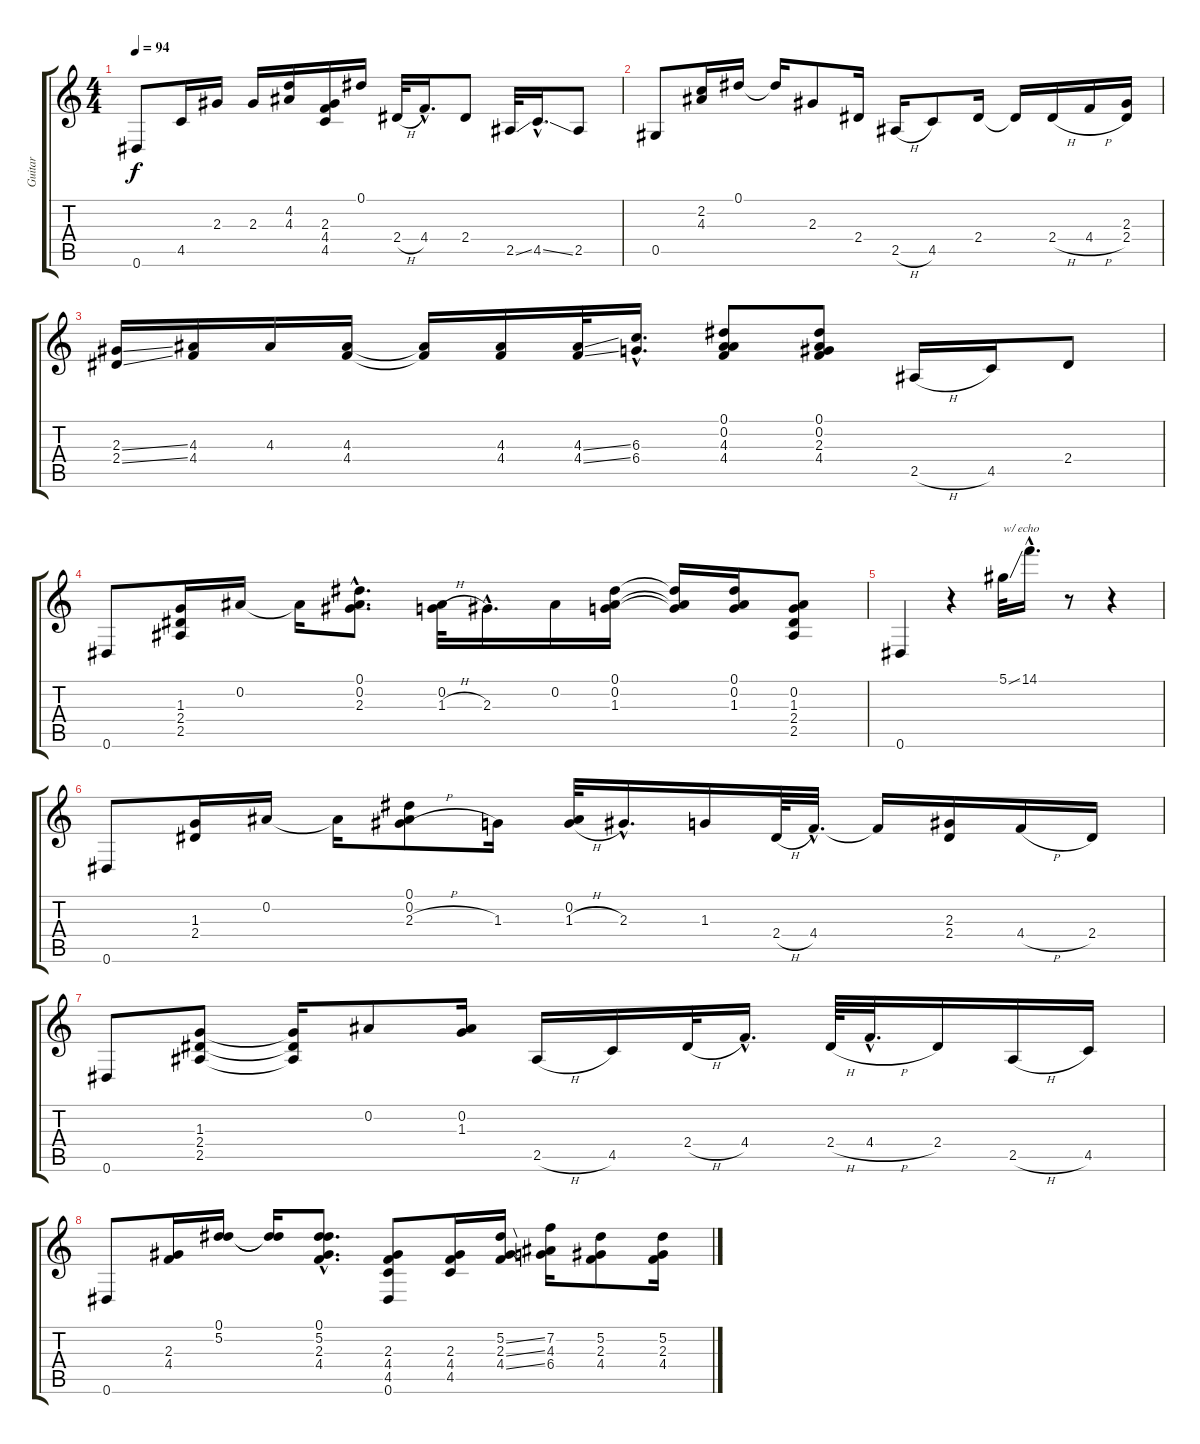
\track ("Guitar" "Guitar") {instrument electricguitarclean}
\staff {score tabs}
\tuning (Eb4 Bb3 Gb3 Db3 Ab2 Eb2) {hide}
\ts (4 4)
\tempo 94
\clef g2
\ks c
0.6.8{dy f} 4.5.16 2.3.16 2.3.16 (4.2 4.3).16 (2.3 4.4 4.5).16 0.1.16 2.4{h}.32 4.4{hac}.16{d} 2.4.8 2.5{ss}.32 4.5{ss hac}.16{d} 2.5.8 |
0.5.8 (2.2 4.3).16 0.1.16 0.1{t}.16 2.3.8 2.4.16 2.5{h}.16 4.5.8 2.4.16 2.4{t}.16 2.4{h}.16 4.4{h}.16 (2.3 2.4).16 |
(2.3{ss} 2.4{ss}).16 (4.3 4.4).16 4.3.16 (4.3 4.4).16 (4.3{t} 4.4{t}).16 (4.3 4.4).16 (4.3{ss} 4.4{ss}).32 (6.3{hac} 6.4{hac}).16{d} (0.1 0.2 4.3 4.4).8 (0.1 0.2 2.3 4.4).8 2.5{h}.16 4.5.16 2.4.8 |
0.6.8 (1.3 2.4 2.5).16 0.2.16 0.2{t}.16 (0.1{hac} 0.2{hac} 2.3{hac}).8{d} (0.2 1.3{h}).32 2.3{hac}.16{d} 0.2.16 (0.1 0.2 1.3).16 (0.1{t} 0.2{t} 1.3{t}).16 (0.1 0.2 1.3).16 (0.2 1.3 2.4 2.5).8 |
0.6.4 r.4 5.1{ss}.32{txt "w/ echo"} 14.1{hac}.16{d} r.8 r.4 |
0.6.8 (1.3 2.4).16 0.2.16 0.2{t}.16 (0.1 0.2 2.3{h}).8 1.3.16 (0.2 1.3{h}).32 2.3{hac}.16{d} 1.3.16 2.4{h}.64 4.4{hac}.32{d} 4.4{t}.16 (2.3 2.4).16 4.4{h}.16 2.4.16 |
0.6.8 (1.3 2.4 2.5).8 (1.3{t} 2.4{t} 2.5{t}).16 0.2.8 (0.2 1.3).16 2.5{h}.16 4.5.16 2.4{h}.32 4.4{hac}.16{d} 2.4{h}.64 4.4{h hac}.32{d} 2.4.16 2.5{h}.16 4.5.16 |
0.6.8 (2.3 4.4).16 (0.1 5.2).16 (0.1{t} 5.2{t}).16 (0.1{hac} 5.2{hac} 2.3{hac} 4.4{hac}).8{d} (2.3 4.4 4.5 0.6).8 (2.3 4.4 4.5).16 (5.2{ss} 2.3{ss} 4.4{ss}).16 (7.2 4.3 6.4).16 (5.2 2.3 4.4).8 (5.2 2.3 4.4).16
